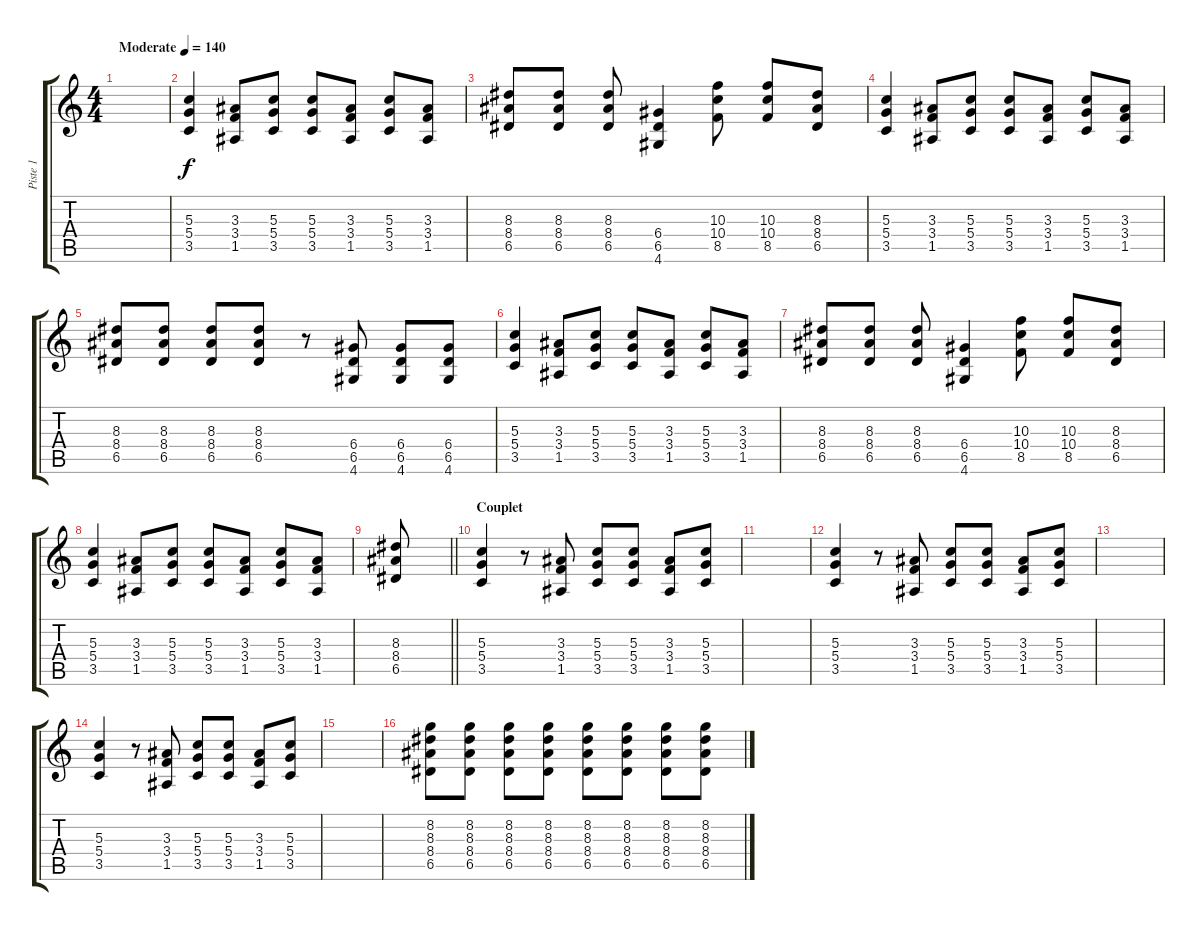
\track ("Piste 1" "Piste 1") {instrument overdrivenguitar}
\staff {score tabs}
\tuning (E4 B3 G3 D3 A2 E2) {hide}
\ts (4 4)
\tempo (140 "Moderate")
\clef g2
\ks c
|
(5.3 5.4 3.5).4 (3.3 3.4 1.5).8 (5.3 5.4 3.5).8 (5.3 5.4 3.5).8 (3.3 3.4 1.5).8 (5.3 5.4 3.5).8 (3.3 3.4 1.5).8 |
(8.3 8.4 6.5).8 (8.3 8.4 6.5).8 (8.3 8.4 6.5).8 (6.4 6.5 4.6).4 (10.3 10.4 8.5).8 (10.3 10.4 8.5).8 (8.3 8.4 6.5).8 |
(5.3 5.4 3.5).4 (3.3 3.4 1.5).8 (5.3 5.4 3.5).8 (5.3 5.4 3.5).8 (3.3 3.4 1.5).8 (5.3 5.4 3.5).8 (3.3 3.4 1.5).8 |
(8.3 8.4 6.5).8 (8.3 8.4 6.5).8 (8.3 8.4 6.5).8 (8.3 8.4 6.5).8 r.8 (6.4 6.5 4.6).8 (6.4 6.5 4.6).8 (6.4 6.5 4.6).8 |
(5.3 5.4 3.5).4 (3.3 3.4 1.5).8 (5.3 5.4 3.5).8 (5.3 5.4 3.5).8 (3.3 3.4 1.5).8 (5.3 5.4 3.5).8 (3.3 3.4 1.5).8 |
(8.3 8.4 6.5).8 (8.3 8.4 6.5).8 (8.3 8.4 6.5).8 (6.4 6.5 4.6).4 (10.3 10.4 8.5).8 (10.3 10.4 8.5).8 (8.3 8.4 6.5).8 |
(5.3 5.4 3.5).4 (3.3 3.4 1.5).8 (5.3 5.4 3.5).8 (5.3 5.4 3.5).8 (3.3 3.4 1.5).8 (5.3 5.4 3.5).8 (3.3 3.4 1.5).8 |
\barLineRight lightlight
(8.3 8.4 6.5).8 |
\section ("" "Couplet")
(5.3 5.4 3.5).4 r.8 (3.3 3.4 1.5).8 (5.3 5.4 3.5).8 (5.3 5.4 3.5).8 (3.3 3.4 1.5).8 (5.3 5.4 3.5).8 |
|
(5.3 5.4 3.5).4 r.8 (3.3 3.4 1.5).8 (5.3 5.4 3.5).8 (5.3 5.4 3.5).8 (3.3 3.4 1.5).8 (5.3 5.4 3.5).8 |
|
(5.3 5.4 3.5).4 r.8 (3.3 3.4 1.5).8 (5.3 5.4 3.5).8 (5.3 5.4 3.5).8 (3.3 3.4 1.5).8 (5.3 5.4 3.5).8 |
|
(8.2 8.3 8.4 6.5).8 (8.2 8.3 8.4 6.5).8 (8.2 8.3 8.4 6.5).8 (8.2 8.3 8.4 6.5).8 (8.2 8.3 8.4 6.5).8 (8.2 8.3 8.4 6.5).8 (8.2 8.3 8.4 6.5).8 (8.2 8.3 8.4 6.5).8
